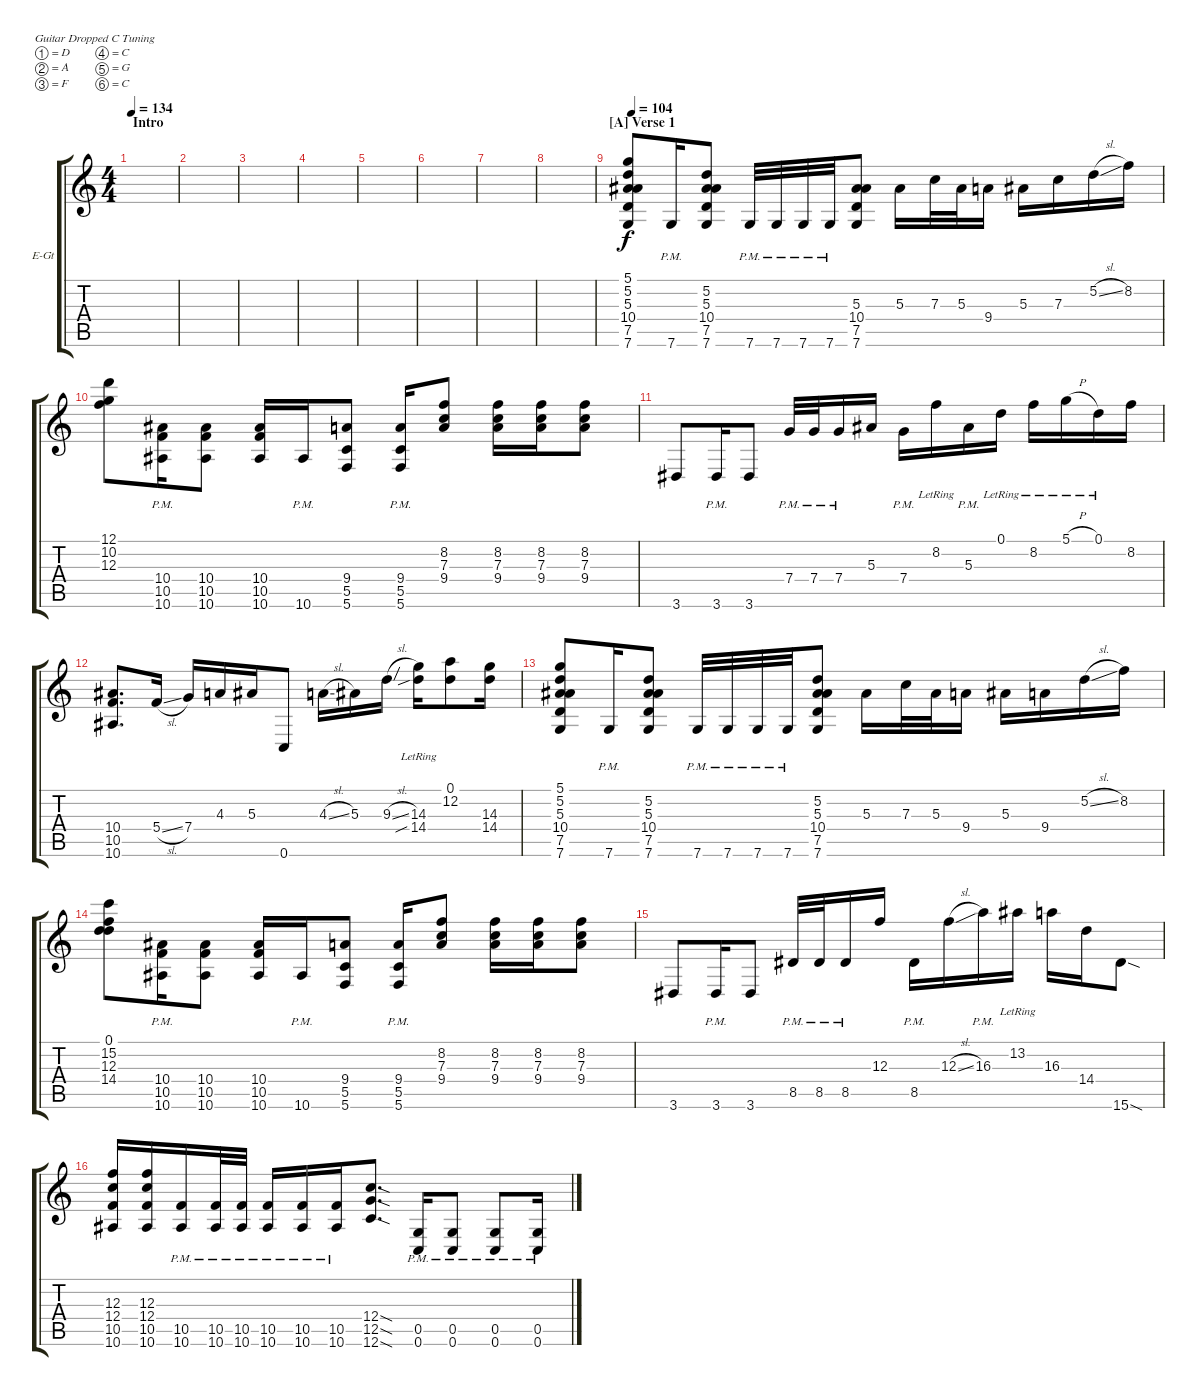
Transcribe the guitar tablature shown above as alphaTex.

\bracketExtendMode groupsimilarinstruments
\firstSystemTrackNameOrientation horizontal
\otherSystemsTrackNameOrientation horizontal
\track ("Misha" "E-Gt") {instrument distortionguitar}
\staff {score tabs}
\tuning (D4 A3 F3 C3 G2 C2)
\ts (4 4)
\beaming (8 2 2 2 2)
\section ("" "Intro")
\tempo 134
\clef g2
\scale
0.485477
\ks c
|
\scale
0.257261 |
\scale
0.257261 |
\scale
0.333333 |
\scale
0.333333 |
\scale
0.333333 |
\scale
0.333333 |
\scale
0.333333 |
\section ("A" "Verse 1")
\tempo 104
\scale
0.333333 (7.5 5.1 5.2 5.3 7.6 10.4).8 7.6{pm}.16 (7.6 7.5 10.4 5.3 5.2).8 7.6{pm}.32 7.6{pm}.32 7.6{pm}.32 7.6{pm}.32 (7.6 7.5 10.4 5.3).8 5.3.16 7.3.32 5.3.32 9.4.16 5.3.16 7.3.16 5.2{sl}.16 8.2.16 |
\scale
0.333333 (12.1 10.2 12.3).8 (10.6{pm} 10.5{pm} 10.4{pm}).16 (10.6 10.5 10.4).8 (10.6 10.5 10.4).16 10.6{pm}.16 (5.6 5.5 9.4).8 (5.6{pm} 5.5 9.4).16 (7.3 9.4 8.2).8 (8.2 7.3 9.4).16 (7.3 8.2 9.4).16 (7.3 8.2 9.4).8 |
\scale
0.333333 3.6.8 3.6{pm}.16 3.6.8 7.4{pm}.32 7.4{pm}.32 7.4{pm}.16 5.3.16 7.4{pm}.16 8.2{lr}.16 5.3{pm}.16 0.1{lr}.16 8.2{lr}.16 5.1{h lr}.16 0.1{lr}.16 8.2.16 |
\scale
0.333333 (10.6 10.5 10.4).8{d} 5.4{sl}.16 7.4.16 4.3.16 5.3.16 0.6.8 4.3{sl}.16 5.3.16 9.3{sl}.16 (14.3{lr} 14.4{sib}).16 (12.2 0.1).8 (14.3 14.4).16 |
\scale
0.333333 (7.6 7.5 10.4 5.3 5.2 5.1).8 7.6{pm}.16 (7.6 7.5 10.4 5.3 5.2).8 7.6{pm}.32 7.6{pm}.32 7.6{pm}.32 7.6{pm}.32 (7.6 7.5 10.4 5.3 5.2).8 5.3.16 7.3.32 5.3.32 9.4.16 5.3.16 9.4.16 5.2{sl}.16 8.2.16 |
\scale
0.333333 (15.2 12.3 14.4 0.1).8 (10.6{pm} 10.5{pm} 10.4{pm}).16 (10.6 10.5 10.4).8 (10.6 10.5 10.4).16 10.6{pm}.16 (5.6 5.5 9.4).8 (5.6{pm} 5.5 9.4).16 (7.3 9.4 8.2).8 (8.2 7.3 9.4).16 (7.3 8.2 9.4).16 (7.3 8.2 9.4).8 |
\scale
0.333333 3.6.8 3.6{pm}.16 3.6.8 8.5{pm}.32 8.5{pm}.32 8.5{pm}.16 12.3.16 8.5{pm}.16 12.3{sl}.16 16.3{pm}.16 13.2{lr}.16 16.3.16 14.4.16 15.6{sod}.8 |
\scale
0.333333 (10.6 10.5 12.4 12.3).16 (12.4 10.5 10.6 12.3).16 (10.6{pm} 10.5{pm}).16 (10.6{pm} 10.5{pm}).32 (10.6{pm} 10.5{pm}).32 (10.6{pm} 10.5{pm}).16 (10.6{pm} 10.5{pm}).16 (10.6{pm} 10.5{pm}).16 (12.6{sod} 12.5{sod} 12.4{sod}).8{d} (0.6{pm} 0.5{pm}).16 (0.6{pm} 0.5{pm}).8 (0.6{pm} 0.5{pm}).8 (0.6{pm} 0.5{pm}).16
